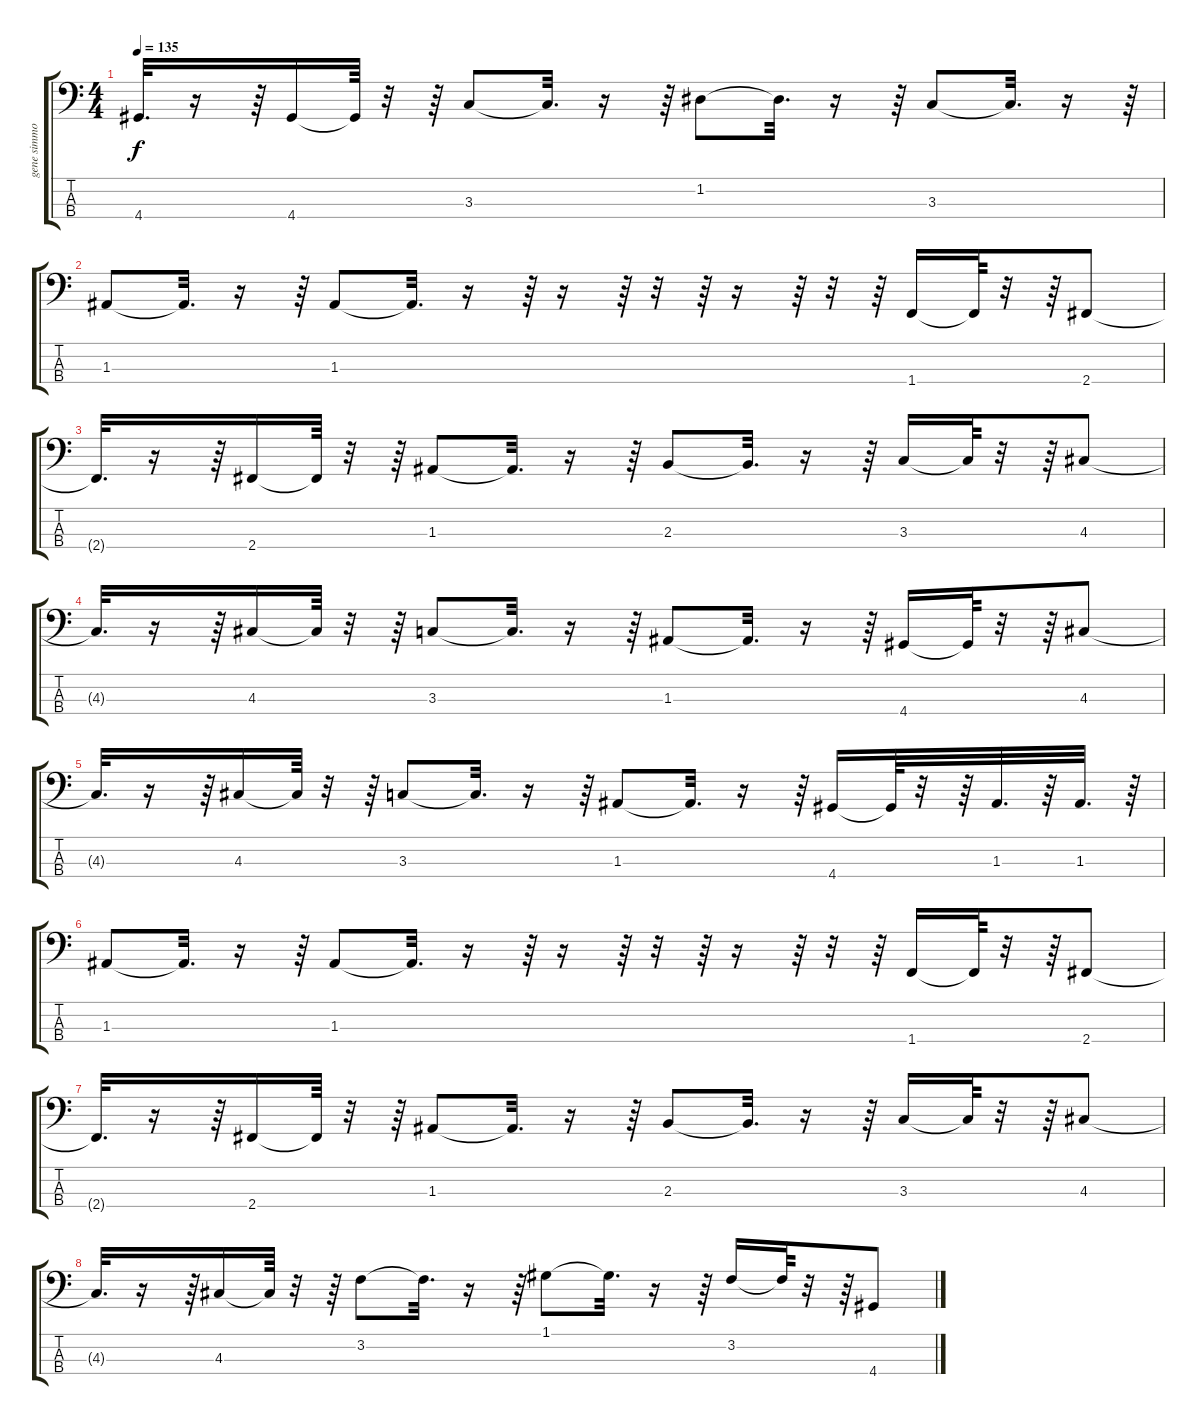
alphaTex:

\track ("gene simmons" "gene simmo") {solo instrument banjo}
\staff {score tabs}
\tuning (G2 D2 A1 E1) {hide}
\displaytranspose 12
\ts (4 4)
\tempo 135
\clef f4
\ks c
4.4{t}.32{d dy f} r.16 r.64 4.4.16 4.4{t}.64 r.32 r.64 3.3.8 3.3{t}.32{d} r.16 r.64 1.2.8 1.2{t}.32{d} r.16 r.64 3.3.8 3.3{t}.32{d} r.16 r.64 |
1.3.8 1.3{t}.32{d} r.16 r.64 1.3.8 1.3{t}.32{d} r.16 r.64 r.16 r.64 r.32 r.64 r.16 r.64 r.32 r.64 1.4.16 1.4{t}.64 r.32 r.64 2.4.8 |
2.4{t}.32{d} r.16 r.64 2.4.16 2.4{t}.64 r.32 r.64 1.3.8 1.3{t}.32{d} r.16 r.64 2.3.8 2.3{t}.32{d} r.16 r.64 3.3.16 3.3{t}.64 r.32 r.64 4.3.8 |
4.3{t}.32{d} r.16 r.64 4.3.16 4.3{t}.64 r.32 r.64 3.3.8 3.3{t}.32{d} r.16 r.64 1.3.8 1.3{t}.32{d} r.16 r.64 4.4.16 4.4{t}.64 r.32 r.64 4.3.8 |
4.3{t}.32{d} r.16 r.64 4.3.16 4.3{t}.64 r.32 r.64 3.3.8 3.3{t}.32{d} r.16 r.64 1.3.8 1.3{t}.32{d} r.16 r.64 4.4.16 4.4{t}.64 r.32 r.64 1.3.32{d} r.64 1.3.32{d} r.64 |
1.3.8 1.3{t}.32{d} r.16 r.64 1.3.8 1.3{t}.32{d} r.16 r.64 r.16 r.64 r.32 r.64 r.16 r.64 r.32 r.64 1.4.16 1.4{t}.64 r.32 r.64 2.4.8 |
2.4{t}.32{d} r.16 r.64 2.4.16 2.4{t}.64 r.32 r.64 1.3.8 1.3{t}.32{d} r.16 r.64 2.3.8 2.3{t}.32{d} r.16 r.64 3.3.16 3.3{t}.64 r.32 r.64 4.3.8 |
4.3{t}.32{d} r.16 r.64 4.3.16 4.3{t}.64 r.32 r.64 3.2.8 3.2{t}.32{d} r.16 r.64 1.1.8 1.1{t}.32{d} r.16 r.64 3.2.16 3.2{t}.64 r.32 r.64 4.4.8
